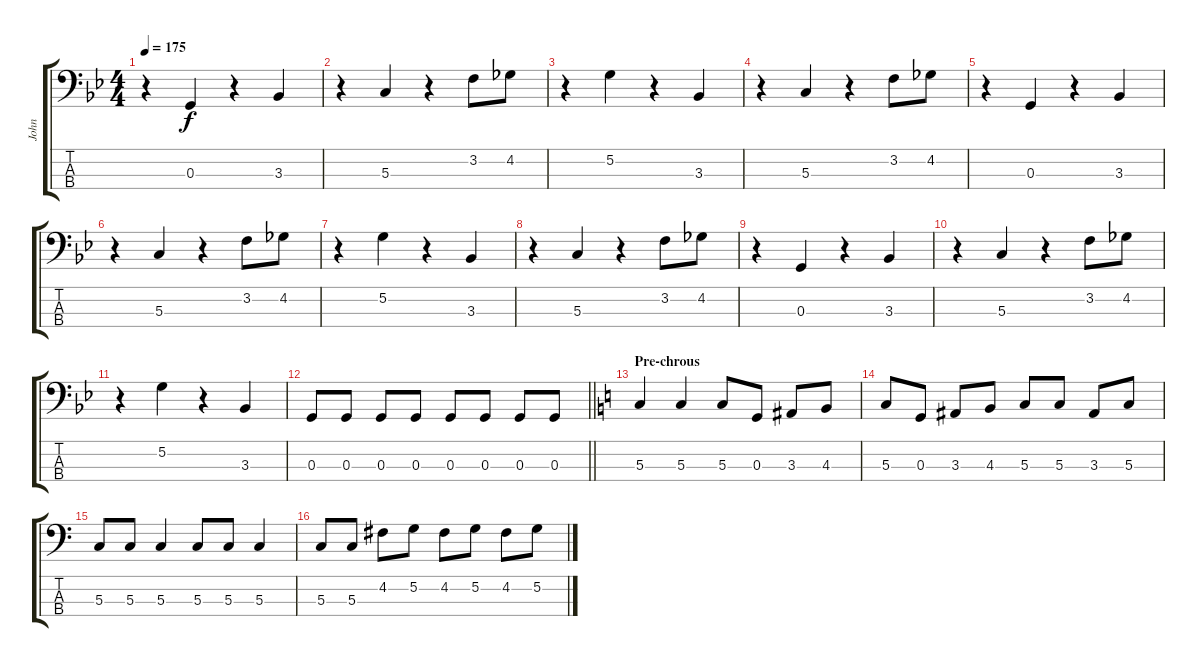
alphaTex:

\track ("John" "John") {instrument electricbassfinger}
\staff {score tabs}
\tuning (G2 D2 G1 D1) {hide}
\ts (4 4)
\tempo 175
\clef f4
\ks gminor
r.4{dy f} 0.3.4 r.4 3.3.4 |
r.4 5.3.4 r.4 3.2.8 4.2.8 |
r.4 5.2.4 r.4 3.3.4 |
r.4 5.3.4 r.4 3.2.8 4.2.8 |
r.4 0.3.4 r.4 3.3.4 |
r.4 5.3.4 r.4 3.2.8 4.2.8 |
r.4 5.2.4 r.4 3.3.4 |
r.4 5.3.4 r.4 3.2.8 4.2.8 |
r.4 0.3.4 r.4 3.3.4 |
r.4 5.3.4 r.4 3.2.8 4.2.8 |
r.4 5.2.4 r.4 3.3.4 |
\barLineRight lightlight
0.3.8 0.3.8 0.3.8 0.3.8 0.3.8 0.3.8 0.3.8 0.3.8 |
\section ("" "Pre-chrous")
\ks c
5.3.4{volume 9} 5.3.4 5.3.8 0.3.8 3.3.8 4.3.8 |
5.3.8 0.3.8 3.3.8 4.3.8 5.3.8 5.3.8 3.3.8 5.3.8 |
5.3.8 5.3.8 5.3.4 5.3.8 5.3.8 5.3.4 |
5.3.8 5.3.8 4.2.8 5.2.8 4.2.8 5.2.8 4.2.8 5.2.8
